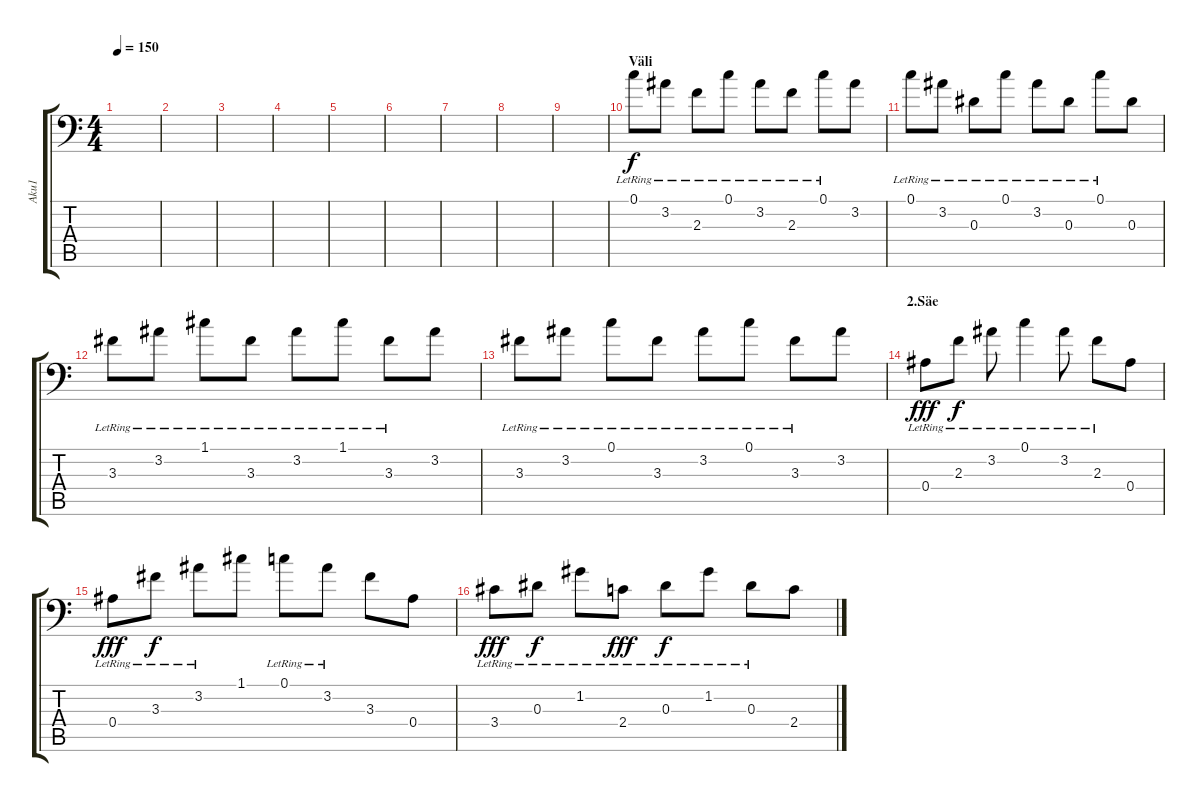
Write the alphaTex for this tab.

\track ("Aku1" "Aku1") {instrument acousticguitarsteel}
\staff {score tabs}
\tuning (C4 G3 Eb3 Bb2 F2 Bb1) {hide}
\ts (4 4)
\tempo 150
\clef f4
\ks c
|
|
|
|
|
|
|
|
|
\section ("" "Väli")
0.1{lr}.8 3.2{lr}.8 2.3{lr}.8 0.1{lr}.8 3.2{lr}.8 2.3{lr}.8 0.1{lr}.8 3.2.8 |
0.1{lr}.8 3.2{lr}.8 0.3{lr}.8 0.1{lr}.8 3.2{lr}.8 0.3{lr}.8 0.1{lr}.8 0.3.8 |
3.3{lr}.8 3.2{lr}.8 1.1{lr}.8 3.3{lr}.8 3.2{lr}.8 1.1{lr}.8 3.3{lr}.8 3.2.8 |
3.3{lr}.8 3.2{lr}.8 0.1{lr}.8 3.3{lr}.8 3.2{lr}.8 0.1{lr}.8 3.3{lr}.8 3.2.8 |
\section ("" "2.Säe")
0.4{lr}.8{dy fff} 2.3{lr}.8{dy f} 3.2{lr}.8 0.1{lr}.4 3.2{lr}.8 2.3{lr}.8 0.4.8 |
0.4{lr}.8{dy fff} 3.3{lr}.8{dy f} 3.2{lr}.8 1.1.8 0.1{lr}.8 3.2{lr}.8 3.3.8 0.4.8 |
3.4{lr}.8{dy fff} 0.3{lr}.8{dy f} 1.2{lr}.8 2.4{lr}.8{dy fff} 0.3{lr}.8{dy f} 1.2{lr}.8 0.3{lr}.8 2.4.8
